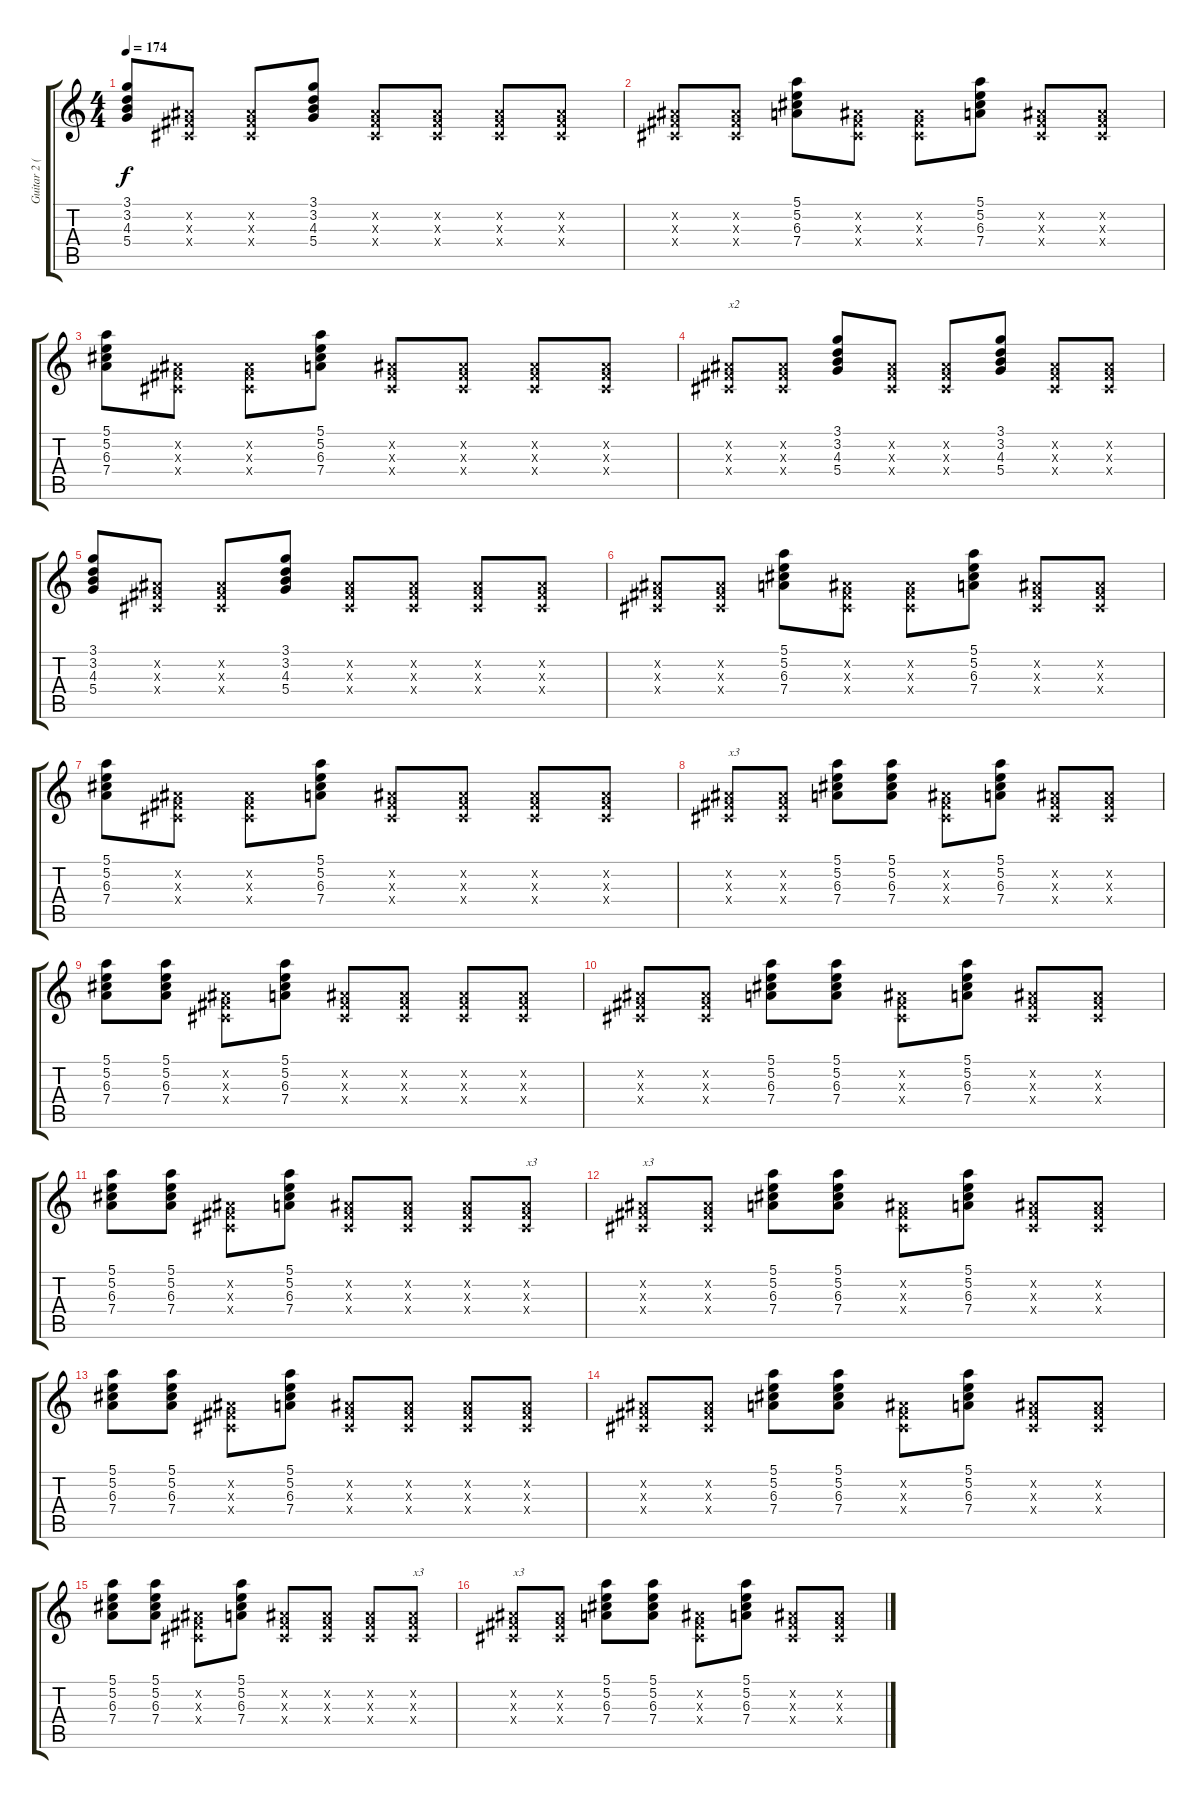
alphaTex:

\track ("Guitar 2 (Clean)" "Guitar 2 (") {instrument electricguitarclean}
\staff {score tabs}
\tuning (E4 B3 G3 D3 A2 E2) {hide}
\ts (4 4)
\tempo 174
\clef g2
\ks c
(3.1 3.2 4.3 5.4).8{dy f} (-1.2{x} -1.3{x} -1.4{x}).8 (-1.2{x} -1.3{x} -1.4{x}).8 (3.1 3.2 4.3 5.4).8 (-1.2{x} -1.3{x} -1.4{x}).8 (-1.2{x} -1.3{x} -1.4{x}).8 (-1.2{x} -1.3{x} -1.4{x}).8 (-1.2{x} -1.3{x} -1.4{x}).8 |
(-1.2{x} -1.3{x} -1.4{x}).8 (-1.2{x} -1.3{x} -1.4{x}).8 (5.1 5.2 6.3 7.4).8 (-1.2{x} -1.3{x} -1.4{x}).8 (-1.2{x} -1.3{x} -1.4{x}).8 (5.1 5.2 6.3 7.4).8 (-1.2{x} -1.3{x} -1.4{x}).8 (-1.2{x} -1.3{x} -1.4{x}).8 |
(5.1 5.2 6.3 7.4).8 (-1.2{x} -1.3{x} -1.4{x}).8 (-1.2{x} -1.3{x} -1.4{x}).8 (5.1 5.2 6.3 7.4).8 (-1.2{x} -1.3{x} -1.4{x}).8 (-1.2{x} -1.3{x} -1.4{x}).8 (-1.2{x} -1.3{x} -1.4{x}).8 (-1.2{x} -1.3{x} -1.4{x}).8 |
(-1.2{x} -1.3{x} -1.4{x}).8{txt "x2"} (-1.2{x} -1.3{x} -1.4{x}).8 (3.1 3.2 4.3 5.4).8 (-1.2{x} -1.3{x} -1.4{x}).8 (-1.2{x} -1.3{x} -1.4{x}).8 (3.1 3.2 4.3 5.4).8 (-1.2{x} -1.3{x} -1.4{x}).8 (-1.2{x} -1.3{x} -1.4{x}).8 |
(3.1 3.2 4.3 5.4).8 (-1.2{x} -1.3{x} -1.4{x}).8 (-1.2{x} -1.3{x} -1.4{x}).8 (3.1 3.2 4.3 5.4).8 (-1.2{x} -1.3{x} -1.4{x}).8 (-1.2{x} -1.3{x} -1.4{x}).8 (-1.2{x} -1.3{x} -1.4{x}).8 (-1.2{x} -1.3{x} -1.4{x}).8 |
(-1.2{x} -1.3{x} -1.4{x}).8 (-1.2{x} -1.3{x} -1.4{x}).8 (5.1 5.2 6.3 7.4).8 (-1.2{x} -1.3{x} -1.4{x}).8 (-1.2{x} -1.3{x} -1.4{x}).8 (5.1 5.2 6.3 7.4).8 (-1.2{x} -1.3{x} -1.4{x}).8 (-1.2{x} -1.3{x} -1.4{x}).8 |
(5.1 5.2 6.3 7.4).8 (-1.2{x} -1.3{x} -1.4{x}).8 (-1.2{x} -1.3{x} -1.4{x}).8 (5.1 5.2 6.3 7.4).8 (-1.2{x} -1.3{x} -1.4{x}).8 (-1.2{x} -1.3{x} -1.4{x}).8 (-1.2{x} -1.3{x} -1.4{x}).8 (-1.2{x} -1.3{x} -1.4{x}).8 |
(-1.2{x} -1.3{x} -1.4{x}).8{txt "x3"} (-1.2{x} -1.3{x} -1.4{x}).8 (5.1 5.2 6.3 7.4).8 (5.1 5.2 6.3 7.4).8 (-1.2{x} -1.3{x} -1.4{x}).8 (5.1 5.2 6.3 7.4).8 (-1.2{x} -1.3{x} -1.4{x}).8 (-1.2{x} -1.3{x} -1.4{x}).8 |
(5.1 5.2 6.3 7.4).8 (5.1 5.2 6.3 7.4).8 (-1.2{x} -1.3{x} -1.4{x}).8 (5.1 5.2 6.3 7.4).8 (-1.2{x} -1.3{x} -1.4{x}).8 (-1.2{x} -1.3{x} -1.4{x}).8 (-1.2{x} -1.3{x} -1.4{x}).8 (-1.2{x} -1.3{x} -1.4{x}).8 |
(-1.2{x} -1.3{x} -1.4{x}).8 (-1.2{x} -1.3{x} -1.4{x}).8 (5.1 5.2 6.3 7.4).8 (5.1 5.2 6.3 7.4).8 (-1.2{x} -1.3{x} -1.4{x}).8 (5.1 5.2 6.3 7.4).8 (-1.2{x} -1.3{x} -1.4{x}).8 (-1.2{x} -1.3{x} -1.4{x}).8 |
(5.1 5.2 6.3 7.4).8 (5.1 5.2 6.3 7.4).8 (-1.2{x} -1.3{x} -1.4{x}).8 (5.1 5.2 6.3 7.4).8 (-1.2{x} -1.3{x} -1.4{x}).8 (-1.2{x} -1.3{x} -1.4{x}).8 (-1.2{x} -1.3{x} -1.4{x}).8 (-1.2{x} -1.3{x} -1.4{x}).8{txt "x3"} |
(-1.2{x} -1.3{x} -1.4{x}).8{txt "x3"} (-1.2{x} -1.3{x} -1.4{x}).8 (5.1 5.2 6.3 7.4).8 (5.1 5.2 6.3 7.4).8 (-1.2{x} -1.3{x} -1.4{x}).8 (5.1 5.2 6.3 7.4).8 (-1.2{x} -1.3{x} -1.4{x}).8 (-1.2{x} -1.3{x} -1.4{x}).8 |
(5.1 5.2 6.3 7.4).8 (5.1 5.2 6.3 7.4).8 (-1.2{x} -1.3{x} -1.4{x}).8 (5.1 5.2 6.3 7.4).8 (-1.2{x} -1.3{x} -1.4{x}).8 (-1.2{x} -1.3{x} -1.4{x}).8 (-1.2{x} -1.3{x} -1.4{x}).8 (-1.2{x} -1.3{x} -1.4{x}).8 |
(-1.2{x} -1.3{x} -1.4{x}).8 (-1.2{x} -1.3{x} -1.4{x}).8 (5.1 5.2 6.3 7.4).8 (5.1 5.2 6.3 7.4).8 (-1.2{x} -1.3{x} -1.4{x}).8 (5.1 5.2 6.3 7.4).8 (-1.2{x} -1.3{x} -1.4{x}).8 (-1.2{x} -1.3{x} -1.4{x}).8 |
(5.1 5.2 6.3 7.4).8 (5.1 5.2 6.3 7.4).8 (-1.2{x} -1.3{x} -1.4{x}).8 (5.1 5.2 6.3 7.4).8 (-1.2{x} -1.3{x} -1.4{x}).8 (-1.2{x} -1.3{x} -1.4{x}).8 (-1.2{x} -1.3{x} -1.4{x}).8 (-1.2{x} -1.3{x} -1.4{x}).8{txt "x3"} |
(-1.2{x} -1.3{x} -1.4{x}).8{txt "x3"} (-1.2{x} -1.3{x} -1.4{x}).8 (5.1 5.2 6.3 7.4).8 (5.1 5.2 6.3 7.4).8 (-1.2{x} -1.3{x} -1.4{x}).8 (5.1 5.2 6.3 7.4).8 (-1.2{x} -1.3{x} -1.4{x}).8 (-1.2{x} -1.3{x} -1.4{x}).8
